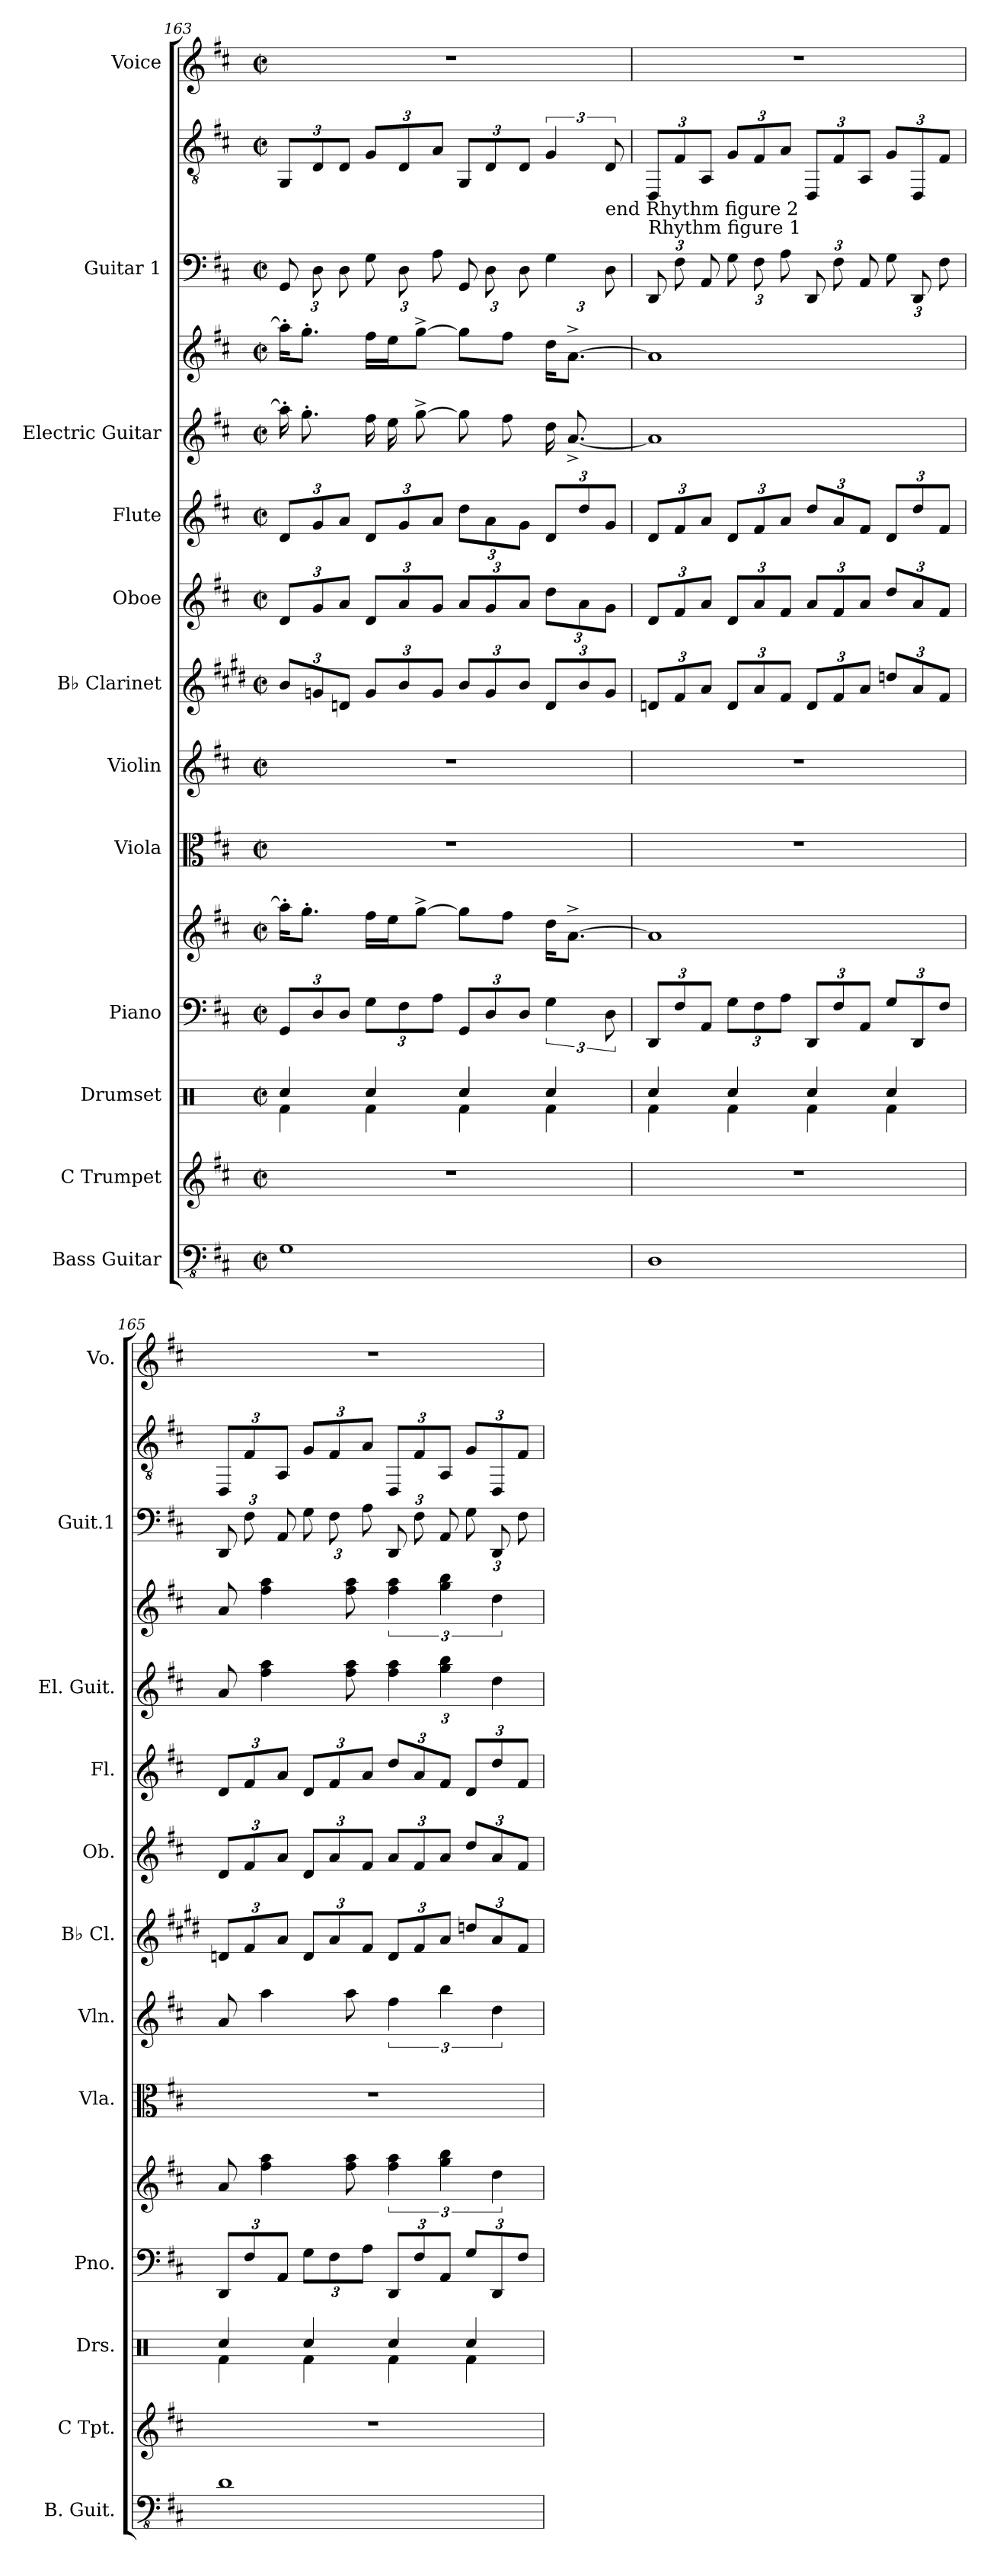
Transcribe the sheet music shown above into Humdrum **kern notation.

**kern	**kern	**kern	**kern	**kern	**kern	**kern	**kern	**kern	**kern	**kern	**kern	**kern	**kern	**kern
*part12	*part11	*part10	*part9	*part9	*part8	*part7	*part6	*part5	*part4	*part3	*part3	*part2	*part2	*part1
*staff15	*staff14	*staff13	*staff12	*staff11	*staff10	*staff9	*staff8	*staff7	*staff6	*staff5	*staff4	*staff3	*staff2	*staff1
*I"Bass Guitar	*I"C Trumpet	*I"Drumset	*I"Piano	*	*I"Viola	*I"Violin	*I"B♭ Clarinet	*I"Oboe	*I"Flute	*I"Electric Guitar	*	*I"Guitar 1	*	*I"Voice
*I'B. Guit.	*I'C Tpt.	*I'Drs.	*I'Pno.	*	*I'Vla.	*I'Vln.	*I'B♭ Cl.	*I'Ob.	*I'Fl.	*I'El. Guit.	*	*I'Guit.1	*	*I'Vo.
*clefFv4	*clefG2	*clefX	*clefF4	*clefG2	*clefC3	*clefG2	*clefG2	*clefG2	*clefG2	*	*clefG2	*	*clefGv2	*clefG2
*	*	*	*	*	*	*	*ITrd1c2	*	*	*	*	*	*	*
*k[f#c#]	*k[f#c#]	*k[]	*k[f#c#]	*k[f#c#]	*k[f#c#]	*k[f#c#]	*k[f#c#]	*k[f#c#]	*k[f#c#]	*k[f#c#]	*k[f#c#]	*k[f#c#]	*k[f#c#]	*k[f#c#]
*M2/2	*M2/2	*M2/2	*M2/2	*M2/2	*M2/2	*M2/2	*M2/2	*M2/2	*M2/2	*M2/2	*M2/2	*M2/2	*M2/2	*M2/2
*met(c|)	*met(c|)	*met(c|)	*met(c|)	*met(c|)	*met(c|)	*met(c|)	*met(c|)	*met(c|)	*met(c|)	*met(c|)	*met(c|)	*met(c|)	*met(c|)	*met(c|)
=163	=163	=163	=163	=163	=163	=163	=163	=163	=163	=163	=163	=163	=163	=163
*	*	*^	*	*	*	*	*	*	*	*	*	*	*	*
*	*	*	*	*Xbrackettup	*	*	*	*Xbrackettup	*Xbrackettup	*Xbrackettup	*	*	*Xbrackettup	*Xbrackettup	*
1GG	1r	4Rcc/	4Rf\	12GG/L	16aa'\KL]	1r	1r	12a/L	12d/L	12d/L	16aa']	16aa'\KL]	12GG	12GG/L	1r
.	.	.	.	.	8.gg'\J	.	.	.	.	.	8.gg'	8.gg'\J	.	.	.
.	.	.	.	12D/	.	.	.	12fn/	12g/	12g/	.	.	12D	12D/	.
.	.	.	.	12D/J	.	.	.	12cn/J	12a/J	12a/J	.	.	12D	12D/J	.
.	.	4Rcc/	4Rf\	12G\L	16ff#\LL	.	.	12f/L	12d/L	12d/L	16ff#	16ff#\LL	12G	12G/L	.
.	.	.	.	.	16ee\J	.	.	.	.	.	16ee	16ee\J	.	.	.
.	.	.	.	12F#\	.	.	.	12a/	12a/	12g/	.	.	12D	12D/	.
.	.	.	.	.	[8gg^\J	.	.	.	.	.	[8gg^	[8gg^\J	.	.	.
.	.	.	.	12A\J	.	.	.	12f/J	12g/J	12a/J	.	.	12A	12A/J	.
.	.	4Rcc/	4Rf\	12GG/L	8gg\L]	.	.	12a/L	12a/L	12dd\L	8gg]	8gg\L]	12GG	12GG/L	.
.	.	.	.	12D/	.	.	.	12f/	12g/	12a\	.	.	12D	12D/	.
.	.	.	.	.	8ff#\J	.	.	.	.	.	8ff#	8ff#\J	.	.	.
.	.	.	.	12D/J	.	.	.	12a/J	12a/J	12g\J	.	.	12D	12D/J	.
*	*	*	*	*brackettup	*	*	*	*	*	*	*	*	*	*brackettup	*
.	.	4Rcc/	4Rf\	6G\	16dd\KL	.	.	12c/L	12dd\L	12d/L	16dd	16dd\KL	6G	6G/	.
.	.	.	.	.	[8.a^\J	.	.	.	.	.	[8.a^	[8.a^\J	.	.	.
.	.	.	.	.	.	.	.	12a/	12a\	12dd/	.	.	.	.	.
!	!	!	!	!	!	!	!	!	!	!	!	!	!	!LO:TX:b:t=end Rhythm figure 2	!
.	.	.	.	12D\	.	.	.	12f/J	12g\J	12g/J	.	.	12D	12D/	.
=164	=164	=164	=164	=164	=164	=164	=164	=164	=164	=164	=164	=164	=164	=164	=164
*	*	*	*	*Xbrackettup	*	*	*	*	*	*	*	*	*	*Xbrackettup	*
!	!	!	!	!	!	!	!	!	!	!	!	!	!	!LO:TX:b:t=Rhythm figure 1	!
1DD	1r	4Rcc/	4Rf\	12DD/L	1a]	1r	1r	12cn/L	12d/L	12d/L	1a]	1a]	12DD	12DD/L	1r
.	.	.	.	12F#/	.	.	.	12e/	12f#/	12f#/	.	.	12F#	12F#/	.
.	.	.	.	12AA/J	.	.	.	12g/J	12a/J	12a/J	.	.	12AA	12AA/J	.
.	.	4Rcc/	4Rf\	12G\L	.	.	.	12c/L	12d/L	12d/L	.	.	12G	12G/L	.
.	.	.	.	12F#\	.	.	.	12g/	12a/	12f#/	.	.	12F#	12F#/	.
.	.	.	.	12A\J	.	.	.	12e/J	12f#/J	12a/J	.	.	12A	12A/J	.
.	.	4Rcc/	4Rf\	12DD/L	.	.	.	12c/L	12a/L	12dd/L	.	.	12DD	12DD/L	.
.	.	.	.	12F#/	.	.	.	12e/	12f#/	12a/	.	.	12F#	12F#/	.
.	.	.	.	12AA/J	.	.	.	12g/J	12a/J	12f#/J	.	.	12AA	12AA/J	.
.	.	4Rcc/	4Rf\	12G/L	.	.	.	12ccn/L	12dd/L	12d/L	.	.	12G	12G/L	.
.	.	.	.	12DD/	.	.	.	12g/	12a/	12dd/	.	.	12DD	12DD/	.
.	.	.	.	12F#/J	.	.	.	12e/J	12f#/J	12f#/J	.	.	12F#	12F#/J	.
!!LO:PB:g=z
=165	=165	=165	=165	=165	=165	=165	=165	=165	=165	=165	=165	=165	=165	=165	=165
1D	1r	4Rcc/	4Rf\	12DD/L	8a/	1r	8a/	12cn/L	12d/L	12d/L	8a	8a/	12DD	12DD/L	1r
.	.	.	.	12F#/	.	.	.	12e/	12f#/	12f#/	.	.	12F#	12F#/	.
.	.	.	.	.	4ff#\ 4aa\	.	4aa\	.	.	.	4ff# 4aa	4ff#\ 4aa\	.	.	.
.	.	.	.	12AA/J	.	.	.	12g/J	12a/J	12a/J	.	.	12AA	12AA/J	.
.	.	4Rcc/	4Rf\	12G\L	.	.	.	12c/L	12d/L	12d/L	.	.	12G	12G/L	.
.	.	.	.	12F#\	.	.	.	12g/	12a/	12f#/	.	.	12F#	12F#/	.
.	.	.	.	.	8ff#\ 8aa\	.	8aa\	.	.	.	8ff# 8aa	8ff#\ 8aa\	.	.	.
.	.	.	.	12A\J	.	.	.	12e/J	12f#/J	12a/J	.	.	12A	12A/J	.
*	*	*	*	*	*	*	*	*	*	*	*Xbrackettup	*	*	*	*
.	.	4Rcc/	4Rf\	12DD/L	6ff#\ 6aa\	.	6ff#\	12c/L	12a/L	12dd/L	6ff# 6aa	6ff#\ 6aa\	12DD	12DD/L	.
.	.	.	.	12F#/	.	.	.	12e/	12f#/	12a/	.	.	12F#	12F#/	.
.	.	.	.	12AA/J	6gg\ 6bb\	.	6bb\	12g/J	12a/J	12f#/J	6gg 6bb	6gg\ 6bb\	12AA	12AA/J	.
.	.	4Rcc/	4Rf\	12G/L	.	.	.	12ccn/L	12dd/L	12d/L	.	.	12G	12G/L	.
.	.	.	.	12DD/	6dd\	.	6dd\	12g/	12a/	12dd/	6dd	6dd\	12DD	12DD/	.
.	.	.	.	12F#/J	.	.	.	12e/J	12f#/J	12f#/J	.	.	12F#	12F#/J	.
*	*	*v	*v	*	*	*	*	*	*	*	*	*	*	*	*
=	=	=	=	=	=	=	=	=	=	=	=	=	=	=
*-	*-	*-	*-	*-	*-	*-	*-	*-	*-	*-	*-	*-	*-	*-
